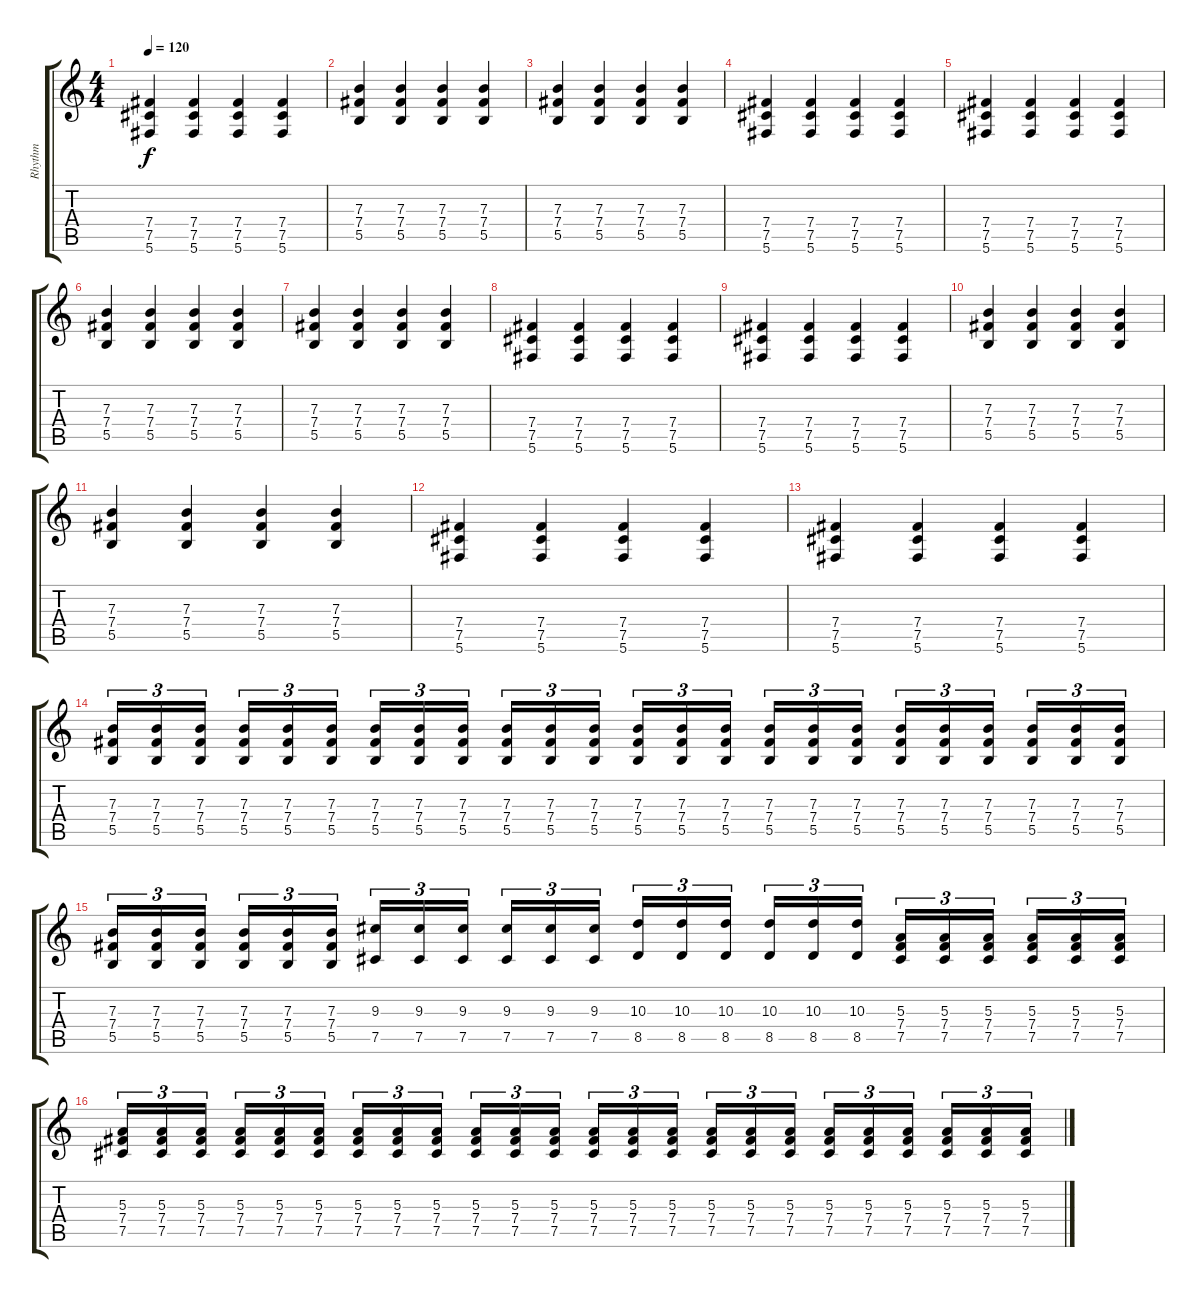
\track ("Rhythm" "Rhythm") {instrument distortionguitar}
\staff {score tabs}
\tuning (Db4 Ab3 E3 B2 Gb2 Db2) {hide}
\ts (4 4)
\tempo 120
\clef g2
\ks c
(7.4 7.5 5.6).4{dy f} (7.4 7.5 5.6).4 (7.4 7.5 5.6).4 (7.4 7.5 5.6).4 |
(7.3 7.4 5.5).4 (7.3 7.4 5.5).4 (7.3 7.4 5.5).4 (7.3 7.4 5.5).4 |
(7.3 7.4 5.5).4 (7.3 7.4 5.5).4 (7.3 7.4 5.5).4 (7.3 7.4 5.5).4 |
(7.4 7.5 5.6).4 (7.4 7.5 5.6).4 (7.4 7.5 5.6).4 (7.4 7.5 5.6).4 |
(7.4 7.5 5.6).4 (7.4 7.5 5.6).4 (7.4 7.5 5.6).4 (7.4 7.5 5.6).4 |
(7.3 7.4 5.5).4 (7.3 7.4 5.5).4 (7.3 7.4 5.5).4 (7.3 7.4 5.5).4 |
(7.3 7.4 5.5).4 (7.3 7.4 5.5).4 (7.3 7.4 5.5).4 (7.3 7.4 5.5).4 |
(7.4 7.5 5.6).4 (7.4 7.5 5.6).4 (7.4 7.5 5.6).4 (7.4 7.5 5.6).4 |
(7.4 7.5 5.6).4 (7.4 7.5 5.6).4 (7.4 7.5 5.6).4 (7.4 7.5 5.6).4 |
(7.3 7.4 5.5).4 (7.3 7.4 5.5).4 (7.3 7.4 5.5).4 (7.3 7.4 5.5).4 |
(7.3 7.4 5.5).4 (7.3 7.4 5.5).4 (7.3 7.4 5.5).4 (7.3 7.4 5.5).4 |
(7.4 7.5 5.6).4 (7.4 7.5 5.6).4 (7.4 7.5 5.6).4 (7.4 7.5 5.6).4 |
(7.4 7.5 5.6).4 (7.4 7.5 5.6).4 (7.4 7.5 5.6).4 (7.4 7.5 5.6).4 |
(7.3 7.4 5.5).16{tu (3 2)} (7.3 7.4 5.5).16{tu (3 2)} (7.3 7.4 5.5).16{tu (3 2) beam splitsecondary} (7.3 7.4 5.5).16{tu (3 2)} (7.3 7.4 5.5).16{tu (3 2)} (7.3 7.4 5.5).16{tu (3 2)} (7.3 7.4 5.5).16{tu (3 2)} (7.3 7.4 5.5).16{tu (3 2)} (7.3 7.4 5.5).16{tu (3 2) beam splitsecondary} (7.3 7.4 5.5).16{tu (3 2)} (7.3 7.4 5.5).16{tu (3 2)} (7.3 7.4 5.5).16{tu (3 2)} (7.3 7.4 5.5).16{tu (3 2)} (7.3 7.4 5.5).16{tu (3 2)} (7.3 7.4 5.5).16{tu (3 2) beam splitsecondary} (7.3 7.4 5.5).16{tu (3 2)} (7.3 7.4 5.5).16{tu (3 2)} (7.3 7.4 5.5).16{tu (3 2)} (7.3 7.4 5.5).16{tu (3 2)} (7.3 7.4 5.5).16{tu (3 2)} (7.3 7.4 5.5).16{tu (3 2) beam splitsecondary} (7.3 7.4 5.5).16{tu (3 2)} (7.3 7.4 5.5).16{tu (3 2)} (7.3 7.4 5.5).16{tu (3 2)} |
(7.3 7.4 5.5).16{tu (3 2)} (7.3 7.4 5.5).16{tu (3 2)} (7.3 7.4 5.5).16{tu (3 2) beam splitsecondary} (7.3 7.4 5.5).16{tu (3 2)} (7.3 7.4 5.5).16{tu (3 2)} (7.3 7.4 5.5).16{tu (3 2)} (9.3 7.5).16{tu (3 2)} (9.3 7.5).16{tu (3 2)} (9.3 7.5).16{tu (3 2) beam splitsecondary} (9.3 7.5).16{tu (3 2)} (9.3 7.5).16{tu (3 2)} (9.3 7.5).16{tu (3 2)} (10.3 8.5).16{tu (3 2)} (10.3 8.5).16{tu (3 2)} (10.3 8.5).16{tu (3 2) beam splitsecondary} (10.3 8.5).16{tu (3 2)} (10.3 8.5).16{tu (3 2)} (10.3 8.5).16{tu (3 2)} (5.3 7.4 7.5).16{tu (3 2)} (5.3 7.4 7.5).16{tu (3 2)} (5.3 7.4 7.5).16{tu (3 2) beam splitsecondary} (5.3 7.4 7.5).16{tu (3 2)} (5.3 7.4 7.5).16{tu (3 2)} (5.3 7.4 7.5).16{tu (3 2)} |
(5.3 7.4 7.5).16{tu (3 2)} (5.3 7.4 7.5).16{tu (3 2)} (5.3 7.4 7.5).16{tu (3 2) beam splitsecondary} (5.3 7.4 7.5).16{tu (3 2)} (5.3 7.4 7.5).16{tu (3 2)} (5.3 7.4 7.5).16{tu (3 2)} (5.3 7.4 7.5).16{tu (3 2)} (5.3 7.4 7.5).16{tu (3 2)} (5.3 7.4 7.5).16{tu (3 2) beam splitsecondary} (5.3 7.4 7.5).16{tu (3 2)} (5.3 7.4 7.5).16{tu (3 2)} (5.3 7.4 7.5).16{tu (3 2)} (5.3 7.4 7.5).16{tu (3 2)} (5.3 7.4 7.5).16{tu (3 2)} (5.3 7.4 7.5).16{tu (3 2) beam splitsecondary} (5.3 7.4 7.5).16{tu (3 2)} (5.3 7.4 7.5).16{tu (3 2)} (5.3 7.4 7.5).16{tu (3 2)} (5.3 7.4 7.5).16{tu (3 2)} (5.3 7.4 7.5).16{tu (3 2)} (5.3 7.4 7.5).16{tu (3 2) beam splitsecondary} (5.3 7.4 7.5).16{tu (3 2)} (5.3 7.4 7.5).16{tu (3 2)} (5.3 7.4 7.5).16{tu (3 2)}
